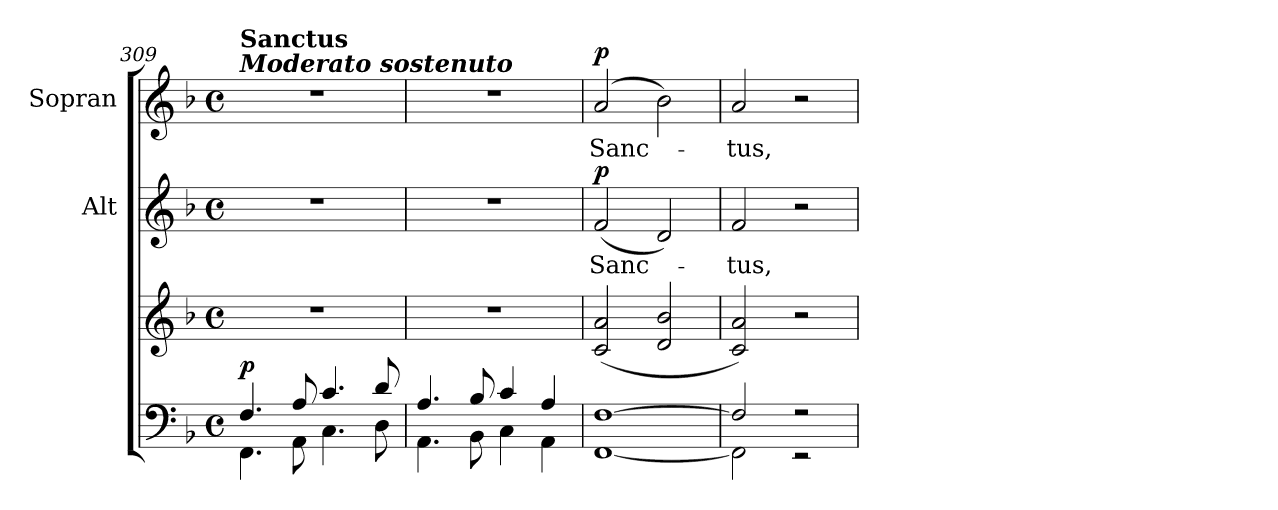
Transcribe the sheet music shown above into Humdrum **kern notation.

**kern	**kern	**dynam	**kern	**text	**dynam	**kern	**text	**dynam
*part3	*part3	*part3	*part2	*part2	*part2	*part1	*part1	*part1
*staff4	*staff3	*staff3/4	*staff2	*staff2	*staff2	*staff1	*staff1	*staff1
*	*	*	*I"Alt	*	*	*I"Sopran	*	*
*	*	*	*I'A.	*	*	*I'S.	*	*
!!LO:PB:g=z
*clefF4	*clefG2	*	*clefG2	*	*	*clefG2	*	*
*k[b-]	*k[b-]	*	*k[b-]	*	*	*k[b-]	*	*
*F:	*F:	*	*F:	*	*	*F:	*	*
*M4/4	*M4/4	*	*M4/4	*	*	*M4/4	*	*
*met(c)	*met(c)	*	*met(c)	*	*	*met(c)	*	*
=309	=309	=309	=309	=309	=309	=309	=309	=309
*^	*	*	*	*	*	*	*	*
!	!	!	!	!	!	!	!LO:TX:a:Bi:t=Moderato sostenuto	!	!
!	!	!	!	!	!	!	!LO:TX:a:B:t=Sanctus	!	!
!	!	!	!LO:DY:a=2	!	!	!	!	!	!
4.F/	4.FF\	1r	p	1r	.	.	1r	.	.
8A/	8AA\	.	.	.	.	.	.	.	.
4.c/	4.C\	.	.	.	.	.	.	.	.
8d/	8D\	.	.	.	.	.	.	.	.
=310	=310	=310	=310	=310	=310	=310	=310	=310	=310
4.A/	4.AA\	1r	.	1r	.	.	1r	.	.
8B-/	8BB-\	.	.	.	.	.	.	.	.
4c/	4C\	.	.	.	.	.	.	.	.
4A/	4AA\	.	.	.	.	.	.	.	.
=311	=311	=311	=311	=311	=311	=311	=311	=311	=311
!	!	!	!	!	!LO:LY:b	!LO:DY:a	!	!LO:LY:b	!LO:DY:a
[>1F	[<1FF	(<2c/ 2a/	.	(<2f/	Sanc-	p	(2a/	Sanc-	p
.	.	2d/ 2b-/	.	2d/)	.	.	2b-\)	.	.
=312	=312	=312	=312	=312	=312	=312	=312	=312	=312
!	!	!	!	!	!LO:LY:b	!	!	!LO:LY:b	!
2F/]	2FF\]	2c/ 2a/)	.	2f/	-tus,	.	2a/	-tus,	.
2r	2r	2r	.	2r	.	.	2r	.	.
*v	*v	*	*	*	*	*	*	*	*
=	=	=	=	=	=	=	=	=
*-	*-	*-	*-	*-	*-	*-	*-	*-
